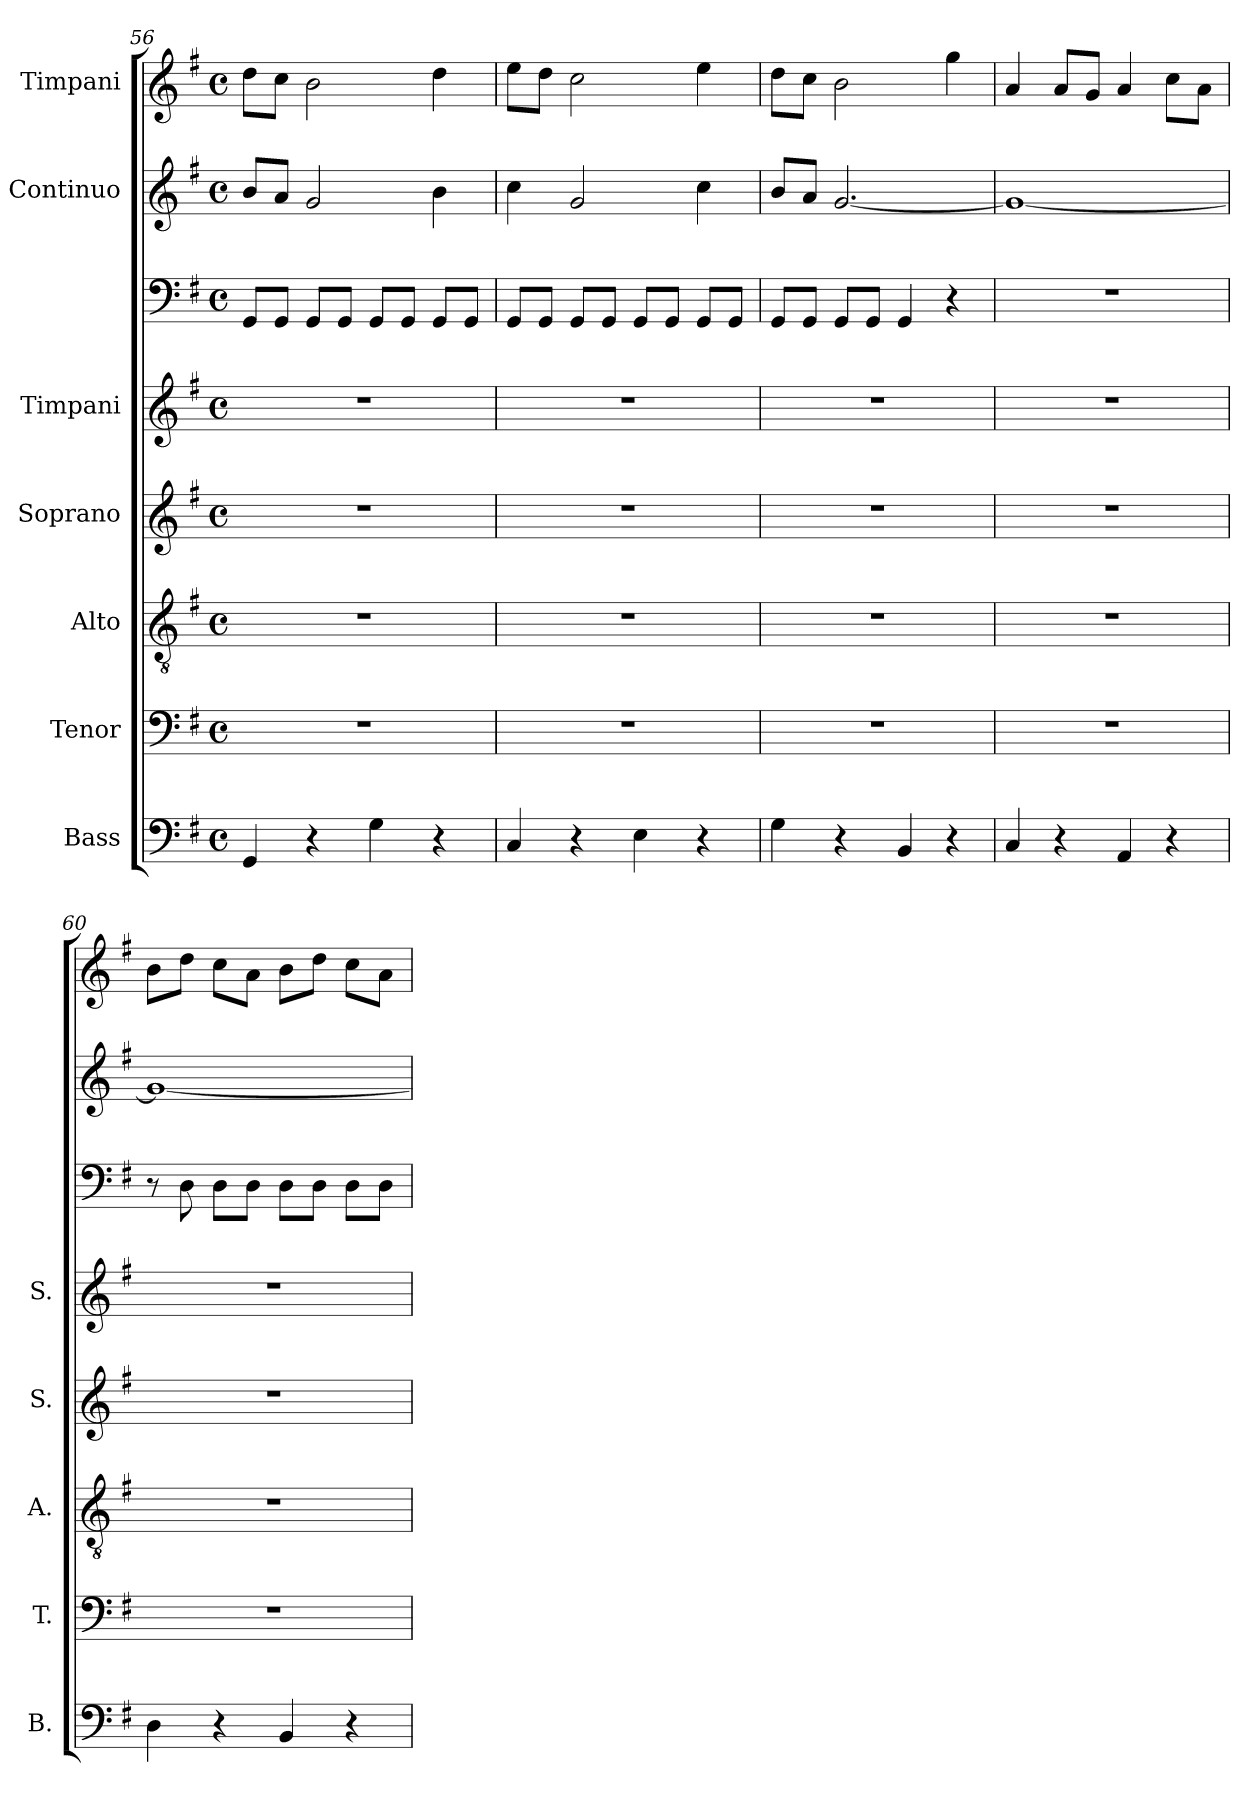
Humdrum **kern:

**kern	**kern	**kern	**kern	**kern	**kern	**kern	**kern
*part7	*part6	*part5	*part4	*part3	*part3	*part2	*part1
*staff8	*staff7	*staff6	*staff5	*staff4	*staff3	*staff2	*staff1
*I"Bass	*I"Tenor	*I"Alto	*I"Soprano	*I"Timpani	*	*I"Continuo	*I"Timpani
*I'B.	*I'T.	*I'A.	*I'S.	*I'S.	*	*	*
*clefF4	*clefF4	*clefGv2	*clefG2	*clefG2	*clefF4	*clefG2	*clefG2
*k[f#]	*k[f#]	*k[f#]	*k[f#]	*k[f#]	*k[f#]	*k[f#]	*k[f#]
*G:	*G:	*G:	*G:	*G:	*G:	*G:	*G:
*M4/4	*M4/4	*M4/4	*M4/4	*M4/4	*M4/4	*M4/4	*M4/4
*met(c)	*met(c)	*met(c)	*met(c)	*met(c)	*met(c)	*met(c)	*met(c)
=56	=56	=56	=56	=56	=56	=56	=56
4GG/	1r	1r	1r	1r	8GG/L	8b/L	8dd\L
.	.	.	.	.	8GG/J	8a/J	8cc\J
4r	.	.	.	.	8GG/L	2g/	2b\
.	.	.	.	.	8GG/J	.	.
4G\	.	.	.	.	8GG/L	.	.
.	.	.	.	.	8GG/J	.	.
4r	.	.	.	.	8GG/L	4b\	4dd\
.	.	.	.	.	8GG/J	.	.
!!LO:LB:g=z
=57	=57	=57	=57	=57	=57	=57	=57
4C/	1r	1r	1r	1r	8GG/L	4cc\	8ee\L
.	.	.	.	.	8GG/J	.	8dd\J
4r	.	.	.	.	8GG/L	2g/	2cc\
.	.	.	.	.	8GG/J	.	.
4E\	.	.	.	.	8GG/L	.	.
.	.	.	.	.	8GG/J	.	.
4r	.	.	.	.	8GG/L	4cc\	4ee\
.	.	.	.	.	8GG/J	.	.
=58	=58	=58	=58	=58	=58	=58	=58
4G\	1r	1r	1r	1r	8GG/L	8b/L	8dd\L
.	.	.	.	.	8GG/J	8a/J	8cc\J
4r	.	.	.	.	8GG/L	[2.g/	2b\
.	.	.	.	.	8GG/J	.	.
4BB/	.	.	.	.	4GG/	.	.
4r	.	.	.	.	4r	.	4gg\
=59	=59	=59	=59	=59	=59	=59	=59
4C/	1r	1r	1r	1r	1r	1g_	4a/
4r	.	.	.	.	.	.	8a/L
.	.	.	.	.	.	.	8g/J
4AA/	.	.	.	.	.	.	4a/
4r	.	.	.	.	.	.	8cc\L
.	.	.	.	.	.	.	8a\J
=60	=60	=60	=60	=60	=60	=60	=60
4D\	1r	1r	1r	1r	8r	1g_	8b\L
.	.	.	.	.	8D\	.	8dd\J
4r	.	.	.	.	8D\L	.	8cc\L
.	.	.	.	.	8D\J	.	8a\J
4BB/	.	.	.	.	8D\L	.	8b\L
.	.	.	.	.	8D\J	.	8dd\J
4r	.	.	.	.	8D\L	.	8cc\L
.	.	.	.	.	8D\J	.	8a\J
=	=	=	=	=	=	=	=
*-	*-	*-	*-	*-	*-	*-	*-
